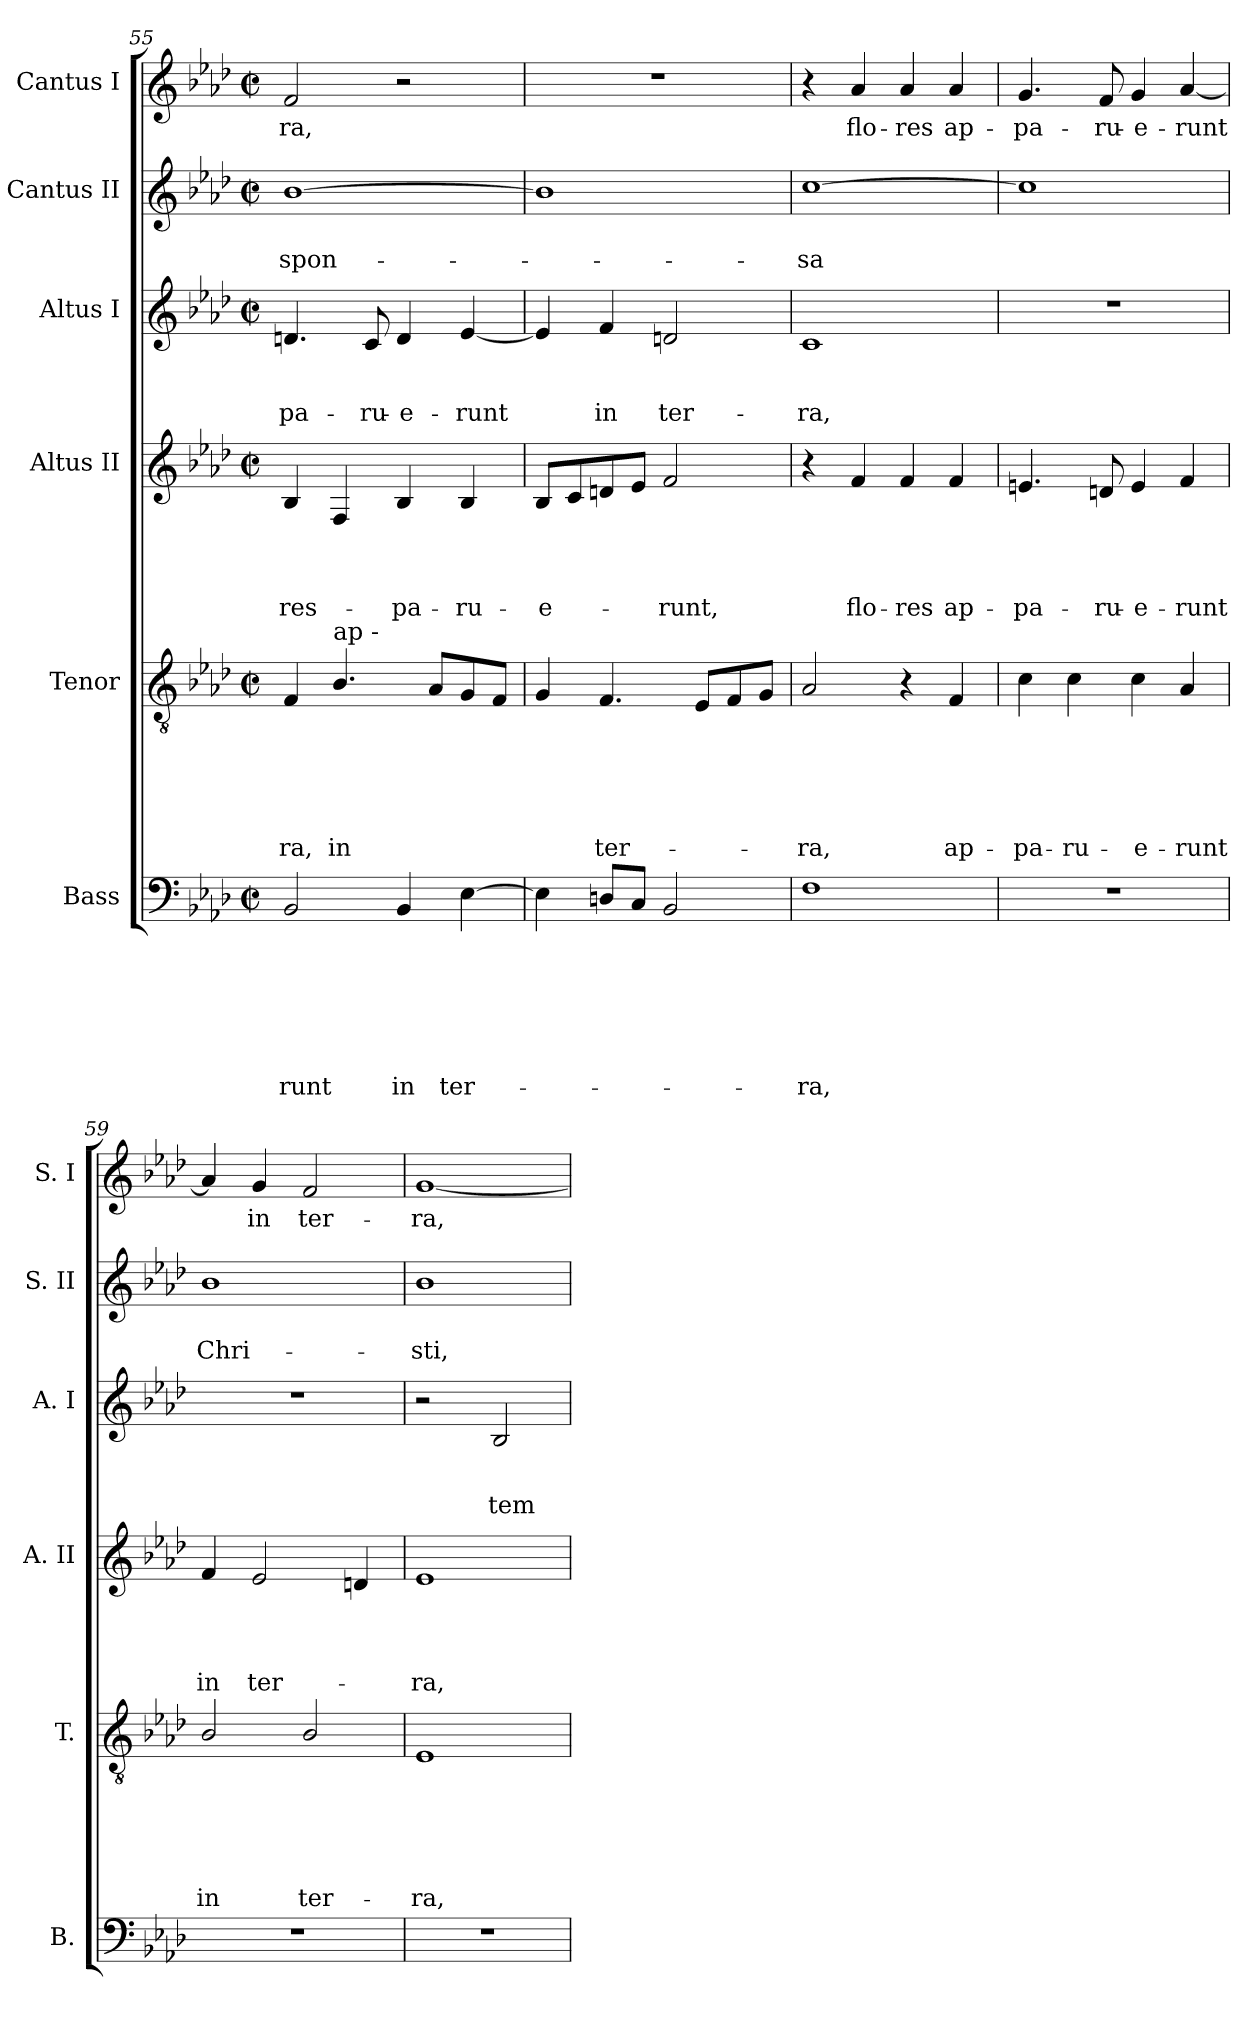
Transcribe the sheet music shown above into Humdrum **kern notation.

**kern	**text	**text	**text	**text	**text	**text	**text	**kern	**text	**text	**text	**text	**text	**text	**kern	**text	**text	**text	**text	**kern	**text	**text	**text	**kern	**text	**text	**kern	**text
*part6	*part6	*part6	*part6	*part6	*part6	*part6	*part6	*part5	*part5	*part5	*part5	*part5	*part5	*part5	*part4	*part4	*part4	*part4	*part4	*part3	*part3	*part3	*part3	*part2	*part2	*part2	*part1	*part1
*staff6	*staff6	*staff6	*staff6	*staff6	*staff6	*staff6	*staff6	*staff5	*staff5	*staff5	*staff5	*staff5	*staff5	*staff5	*staff4	*staff4	*staff4	*staff4	*staff4	*staff3	*staff3	*staff3	*staff3	*staff2	*staff2	*staff2	*staff1	*staff1
*I"Bass	*	*	*	*	*	*	*	*I"Tenor	*	*	*	*	*	*	*I"Altus II	*	*	*	*	*I"Altus I	*	*	*	*I"Cantus II	*	*	*I"Cantus I	*
*I'B.	*	*	*	*	*	*	*	*I'T.	*	*	*	*	*	*	*I'A. II	*	*	*	*	*I'A. I	*	*	*	*I'S. II	*	*	*I'S. I	*
!!LO:LB:g=z
*clefF4	*	*	*	*	*	*	*	*clefGv2	*	*	*	*	*	*	*clefG2	*	*	*	*	*clefG2	*	*	*	*clefG2	*	*	*clefG2	*
*k[b-e-a-d-]	*	*	*	*	*	*	*	*k[b-e-a-d-]	*	*	*	*	*	*	*k[b-e-a-d-]	*	*	*	*	*k[b-e-a-d-]	*	*	*	*k[b-e-a-d-]	*	*	*k[b-e-a-d-]	*
*A-:	*	*	*	*	*	*	*	*A-:	*	*	*	*	*	*	*A-:	*	*	*	*	*A-:	*	*	*	*A-:	*	*	*A-:	*
*M2/2	*	*	*	*	*	*	*	*M2/2	*	*	*	*	*	*	*M2/2	*	*	*	*	*M2/2	*	*	*	*M2/2	*	*	*M2/2	*
*met(c|)	*	*	*	*	*	*	*	*met(c|)	*	*	*	*	*	*	*met(c|)	*	*	*	*	*met(c|)	*	*	*	*met(c|)	*	*	*met(c|)	*
=55	=55	=55	=55	=55	=55	=55	=55	=55	=55	=55	=55	=55	=55	=55	=55	=55	=55	=55	=55	=55	=55	=55	=55	=55	=55	=55	=55	=55
!	!	!	!	!	!	!	!LO:LY:b	!	!	!	!	!	!	!LO:LY:b	!	!	!	!	!LO:LY:b	!	!	!	!LO:LY:b	!	!	!LO:LY:b	!	!LO:LY:b
2BB-/	.	.	.	.	.	.	-runt	4F/	.	.	.	.	.	ra,	4B-/	.	.	.	-res-	4.dn/	.	.	-pa-	[<1b-	.	spon-	2f/	ra,
!	!	!	!	!	!	!	!	!LO:TX:a:t=ap -	!	!	!	!	!	!	!	!	!	!	!	!	!	!	!	!	!	!	!	!
!	!	!	!	!	!	!	!	!	!	!	!	!	!	!LO:LY:b	!	!	!	!	!	!	!	!	!	!	!	!	!	!
.	.	.	.	.	.	.	.	4.B-/	.	.	.	.	.	in	4F/	.	.	.	.	.	.	.	.	.	.	.	.	.
!	!	!	!	!	!	!	!	!	!	!	!	!	!	!	!	!	!	!	!	!	!	!	!LO:LY:b	!	!	!	!	!
.	.	.	.	.	.	.	.	.	.	.	.	.	.	.	.	.	.	.	.	8c/	.	.	-ru-	.	.	.	.	.
!	!	!	!	!	!	!	!LO:LY:b	!	!	!	!	!	!	!	!	!	!	!	!LO:LY:b	!	!	!	!LO:LY:b:rj	!	!	!	!	!
4BB-/	.	.	.	.	.	.	in	.	.	.	.	.	.	.	4B-/	.	.	.	-pa-	4d/	.	.	-e-	.	.	.	2r	.
.	.	.	.	.	.	.	.	8A-/L	.	.	.	.	.	.	.	.	.	.	.	.	.	.	.	.	.	.	.	.
!	!	!	!	!	!	!	!LO:LY:b	!	!	!	!	!	!	!	!	!	!	!	!LO:LY:b	!	!	!	!LO:LY:b	!	!	!	!	!
[>4E-\	.	.	.	.	.	.	ter-	8G/	.	.	.	.	.	.	4B-/	.	.	.	-ru-	[<4e-/	.	.	-runt	.	.	.	.	.
.	.	.	.	.	.	.	.	8F/J	.	.	.	.	.	.	.	.	.	.	.	.	.	.	.	.	.	.	.	.
=56	=56	=56	=56	=56	=56	=56	=56	=56	=56	=56	=56	=56	=56	=56	=56	=56	=56	=56	=56	=56	=56	=56	=56	=56	=56	=56	=56	=56
!	!	!	!	!	!	!	!	!	!	!	!	!	!	!	!	!	!	!	!LO:LY:b:rj	!	!	!	!	!	!	!	!	!
4E-\]	.	.	.	.	.	.	.	4G/	.	.	.	.	.	.	8B-/L	.	.	.	-e-	4e-/]	.	.	.	1b-]	.	.	1r	.
.	.	.	.	.	.	.	.	.	.	.	.	.	.	.	8c/	.	.	.	.	.	.	.	.	.	.	.	.	.
!	!	!	!	!	!	!	!	!	!	!	!	!	!	!LO:LY:b	!	!	!	!	!	!	!	!	!LO:LY:b	!	!	!	!	!
8Dn/L	.	.	.	.	.	.	.	4.F/	.	.	.	.	.	ter-	8dn/	.	.	.	.	4f/	.	.	in	.	.	.	.	.
8C/J	.	.	.	.	.	.	.	.	.	.	.	.	.	.	8e-/J	.	.	.	.	.	.	.	.	.	.	.	.	.
!	!	!	!	!	!	!	!	!	!	!	!	!	!	!	!	!	!	!	!LO:LY:b	!	!	!	!LO:LY:b	!	!	!	!	!
2BB-/	.	.	.	.	.	.	.	.	.	.	.	.	.	.	2f/	.	.	.	-runt,	2dn/	.	.	ter-	.	.	.	.	.
.	.	.	.	.	.	.	.	8E-/L	.	.	.	.	.	.	.	.	.	.	.	.	.	.	.	.	.	.	.	.
.	.	.	.	.	.	.	.	8F/	.	.	.	.	.	.	.	.	.	.	.	.	.	.	.	.	.	.	.	.
.	.	.	.	.	.	.	.	8G/J	.	.	.	.	.	.	.	.	.	.	.	.	.	.	.	.	.	.	.	.
=57	=57	=57	=57	=57	=57	=57	=57	=57	=57	=57	=57	=57	=57	=57	=57	=57	=57	=57	=57	=57	=57	=57	=57	=57	=57	=57	=57	=57
!	!	!	!	!	!	!	!LO:LY:b	!	!	!	!	!	!	!LO:LY:b	!	!	!	!	!	!	!	!	!LO:LY:b	!	!	!LO:LY:b	!	!
1F	.	.	.	.	.	.	-ra,	2A-/	.	.	.	.	.	-ra,	4r	.	.	.	.	1c	.	.	-ra,	[>1cc	.	-sa	4r	.
!	!	!	!	!	!	!	!	!	!	!	!	!	!	!	!	!	!	!	!LO:LY:b	!	!	!	!	!	!	!	!	!LO:LY:b
.	.	.	.	.	.	.	.	.	.	.	.	.	.	.	4f/	.	.	.	flo-	.	.	.	.	.	.	.	4a-/	flo-
!	!	!	!	!	!	!	!	!	!	!	!	!	!	!	!	!	!	!	!LO:LY:b:rj	!	!	!	!	!	!	!	!	!LO:LY:b:rj
.	.	.	.	.	.	.	.	4r	.	.	.	.	.	.	4f/	.	.	.	-res	.	.	.	.	.	.	.	4a-/	-res
!	!	!	!	!	!	!	!	!	!	!	!	!	!	!LO:LY:b	!	!	!	!	!LO:LY:b	!	!	!	!	!	!	!	!	!LO:LY:b
.	.	.	.	.	.	.	.	4F/	.	.	.	.	.	ap-	4f/	.	.	.	ap-	.	.	.	.	.	.	.	4a-/	ap-
=58	=58	=58	=58	=58	=58	=58	=58	=58	=58	=58	=58	=58	=58	=58	=58	=58	=58	=58	=58	=58	=58	=58	=58	=58	=58	=58	=58	=58
!	!	!	!	!	!	!	!	!	!	!	!	!	!	!LO:LY:b	!	!	!	!	!LO:LY:b	!	!	!	!	!	!	!	!	!LO:LY:b
1r	.	.	.	.	.	.	.	4c\	.	.	.	.	.	-pa-	4.en/	.	.	.	-pa-	1r	.	.	.	1cc]	.	.	4.g/	-pa-
!	!	!	!	!	!	!	!	!	!	!	!	!	!	!LO:LY:b	!	!	!	!	!	!	!	!	!	!	!	!	!	!
.	.	.	.	.	.	.	.	4c\	.	.	.	.	.	-ru-	.	.	.	.	.	.	.	.	.	.	.	.	.	.
!	!	!	!	!	!	!	!	!	!	!	!	!	!	!	!	!	!	!	!LO:LY:b	!	!	!	!	!	!	!	!	!LO:LY:b
.	.	.	.	.	.	.	.	.	.	.	.	.	.	.	8dn/	.	.	.	-ru-	.	.	.	.	.	.	.	8f/	-ru-
!	!	!	!	!	!	!	!	!	!	!	!	!	!	!LO:LY:b:rj	!	!	!	!	!LO:LY:b:rj	!	!	!	!	!	!	!	!	!LO:LY:b:rj
.	.	.	.	.	.	.	.	4c\	.	.	.	.	.	-e-	4e/	.	.	.	-e-	.	.	.	.	.	.	.	4g/	-e-
!	!	!	!	!	!	!	!	!	!	!	!	!	!	!LO:LY:b	!	!	!	!	!LO:LY:b	!	!	!	!	!	!	!	!	!LO:LY:b
.	.	.	.	.	.	.	.	4A-/	.	.	.	.	.	-runt	4f/	.	.	.	-runt	.	.	.	.	.	.	.	[<4a-/	-runt
=59	=59	=59	=59	=59	=59	=59	=59	=59	=59	=59	=59	=59	=59	=59	=59	=59	=59	=59	=59	=59	=59	=59	=59	=59	=59	=59	=59	=59
!	!	!	!	!	!	!	!	!	!	!	!	!	!	!LO:LY:b	!	!	!	!	!LO:LY:b	!	!	!	!	!	!	!LO:LY:b	!	!
1r	.	.	.	.	.	.	.	2B-/	.	.	.	.	.	in	4f/	.	.	.	in	1r	.	.	.	1b-	.	Chri-	4a-/]	.
!	!	!	!	!	!	!	!	!	!	!	!	!	!	!	!	!	!	!	!LO:LY:b	!	!	!	!	!	!	!	!	!LO:LY:b
.	.	.	.	.	.	.	.	.	.	.	.	.	.	.	2e-/	.	.	.	ter-	.	.	.	.	.	.	.	4g/	in
!	!	!	!	!	!	!	!	!	!	!	!	!	!	!LO:LY:b	!	!	!	!	!	!	!	!	!	!	!	!	!	!LO:LY:b
.	.	.	.	.	.	.	.	2B-/	.	.	.	.	.	ter-	.	.	.	.	.	.	.	.	.	.	.	.	2f/	ter-
.	.	.	.	.	.	.	.	.	.	.	.	.	.	.	4dn/	.	.	.	.	.	.	.	.	.	.	.	.	.
=60	=60	=60	=60	=60	=60	=60	=60	=60	=60	=60	=60	=60	=60	=60	=60	=60	=60	=60	=60	=60	=60	=60	=60	=60	=60	=60	=60	=60
!	!	!	!	!	!	!	!	!	!	!	!	!	!	!LO:LY:b	!	!	!	!	!LO:LY:b	!	!	!	!	!	!	!LO:LY:b	!	!LO:LY:b
1r	.	.	.	.	.	.	.	1E-	.	.	.	.	.	-ra,	1e-	.	.	.	-ra,	2r	.	.	.	1b-	.	-sti,	[>1g	-ra,
!	!	!	!	!	!	!	!	!	!	!	!	!	!	!	!	!	!	!	!	!	!	!	!LO:LY:b	!	!	!	!	!
.	.	.	.	.	.	.	.	.	.	.	.	.	.	.	.	.	.	.	.	2B-/	.	.	tem-	.	.	.	.	.
=	=	=	=	=	=	=	=	=	=	=	=	=	=	=	=	=	=	=	=	=	=	=	=	=	=	=	=	=
*-	*-	*-	*-	*-	*-	*-	*-	*-	*-	*-	*-	*-	*-	*-	*-	*-	*-	*-	*-	*-	*-	*-	*-	*-	*-	*-	*-	*-
